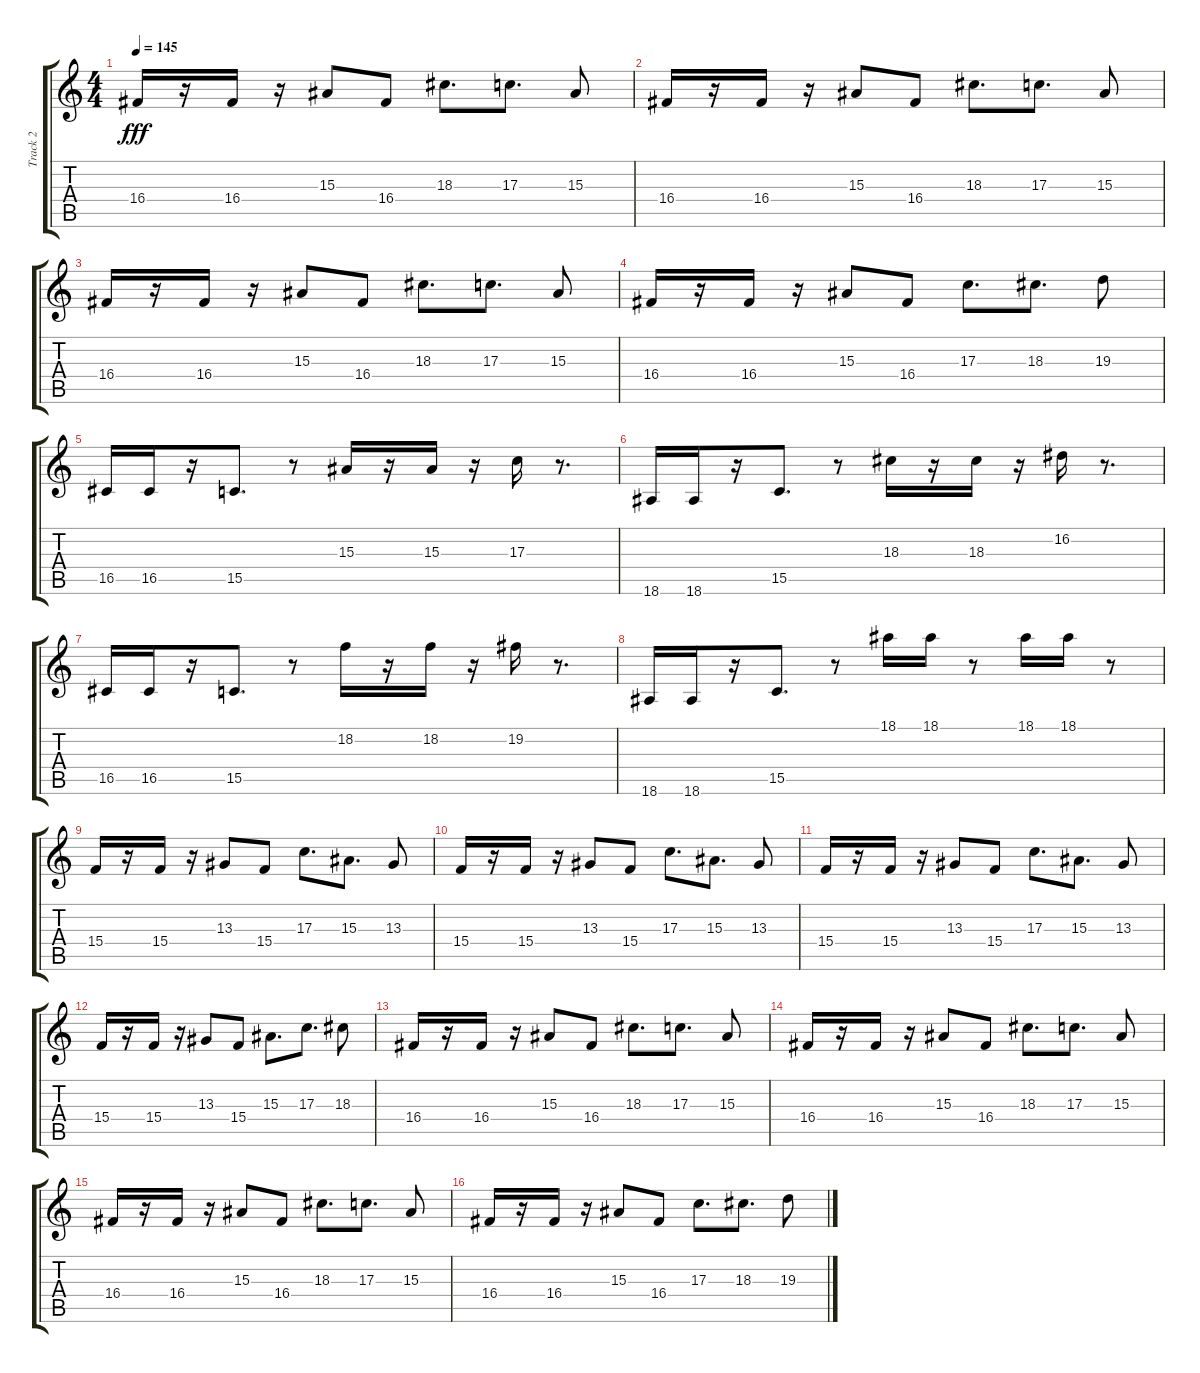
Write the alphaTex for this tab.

\track ("Track 2" "Track 2") {instrument lead2sawtooth}
\staff {score tabs}
\tuning (E4 B3 G3 D3 A2 E2) {hide}
\ts (4 4)
\tempo 145
\clef g2
\ks c
16.4.16{dy fff} r.16 16.4.16 r.16 15.3.8 16.4.8 18.3.8{d} 17.3.8{d} 15.3.8 |
16.4.16 r.16 16.4.16 r.16 15.3.8 16.4.8 18.3.8{d} 17.3.8{d} 15.3.8 |
16.4.16 r.16 16.4.16 r.16 15.3.8 16.4.8 18.3.8{d} 17.3.8{d} 15.3.8 |
16.4.16 r.16 16.4.16 r.16 15.3.8 16.4.8 17.3.8{d} 18.3.8{d} 19.3.8 |
16.5.16 16.5.16 r.16 15.5.8{d} r.8 15.3.16 r.16 15.3.16 r.16 17.3.16 r.8{d} |
18.6.16 18.6.16 r.16 15.5.8{d} r.8 18.3.16 r.16 18.3.16 r.16 16.2.16 r.8{d} |
16.5.16 16.5.16 r.16 15.5.8{d} r.8 18.2.16 r.16 18.2.16 r.16 19.2.16 r.8{d} |
18.6.16 18.6.16 r.16 15.5.8{d} r.8 18.1.16 18.1.16 r.8 18.1.16 18.1.16 r.8 |
15.4.16 r.16 15.4.16 r.16 13.3.8 15.4.8 17.3.8{d} 15.3.8{d} 13.3.8 |
15.4.16 r.16 15.4.16 r.16 13.3.8 15.4.8 17.3.8{d} 15.3.8{d} 13.3.8 |
15.4.16 r.16 15.4.16 r.16 13.3.8 15.4.8 17.3.8{d} 15.3.8{d} 13.3.8 |
15.4.16 r.16 15.4.16 r.16 13.3.8 15.4.8 15.3.8{d} 17.3.8{d} 18.3.8 |
16.4.16 r.16 16.4.16 r.16 15.3.8 16.4.8 18.3.8{d} 17.3.8{d} 15.3.8 |
16.4.16 r.16 16.4.16 r.16 15.3.8 16.4.8 18.3.8{d} 17.3.8{d} 15.3.8 |
16.4.16 r.16 16.4.16 r.16 15.3.8 16.4.8 18.3.8{d} 17.3.8{d} 15.3.8 |
16.4.16 r.16 16.4.16 r.16 15.3.8 16.4.8 17.3.8{d} 18.3.8{d} 19.3.8
